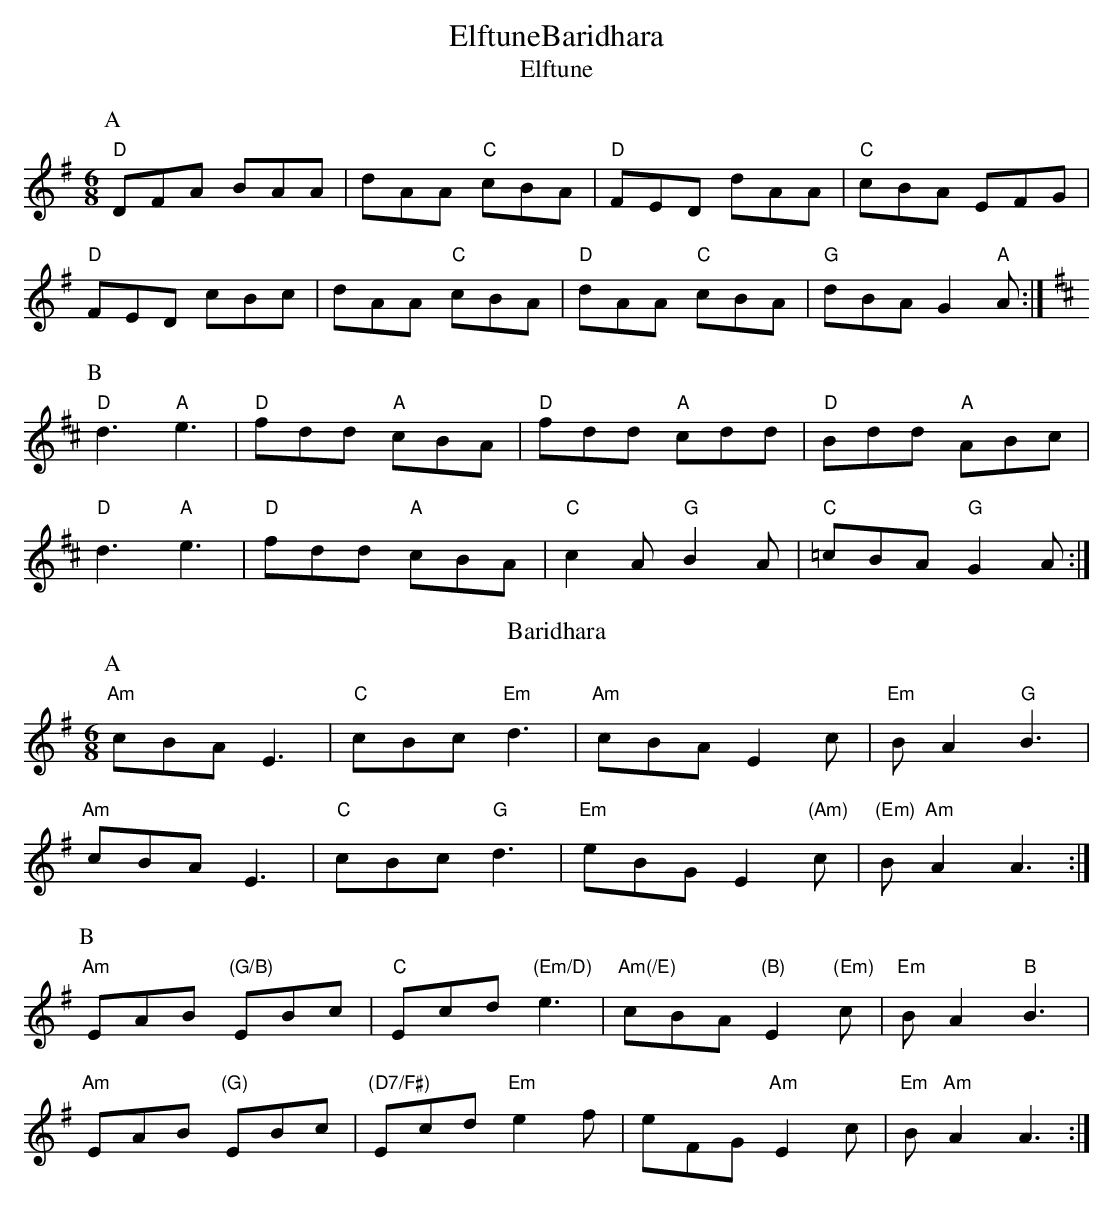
X:1
T:ElftuneBaridhara
T:
T:Elftune
M:6/8
K:Dmix
P:A
"D" DFA BAA |dAA "C" cBA |"D" FED dAA |"C" cBA EFG |
"D" FED cBc |dAA "C" cBA |"D" dAA "C" cBA |"G" dBA G2 "A" A:|
K:Dmaj
P:B
"D" d3 "A" e3 |"D" fdd "A" cBA |"D" fdd "A" cdd |"D" Bdd "A" ABc |
"D" d3 "A" e3 |"D" fdd "A" cBA |"C" c2A "G" B2A |"C"=cBA "G" G2A:|
T:Baridhara
M:6/8
K:Ador
P:A
"Am"cBA E3 |"C" cBc "Em"d3 |"Am"cBA E2c |"Em"BA2 "G" B3 |
"Am"cBA E3 |"C" cBc "G" d3 |"Em"eBG E2 "(Am)"c |"(Em)"B "Am"A2A3:|
P:B
"Am"EAB "(G/B)"EBc |"C" Ecd "(Em/D)"e3 |"Am(/E)"cBA "(B)"E2 "(Em)"c |"Em"BA2 "B" B3 |
"Am"EAB "(G)"EBc |"(D7/F#)"Ecd "Em"e2f |eFG "Am"E2c |"Em"B "Am"A2 A3:|
